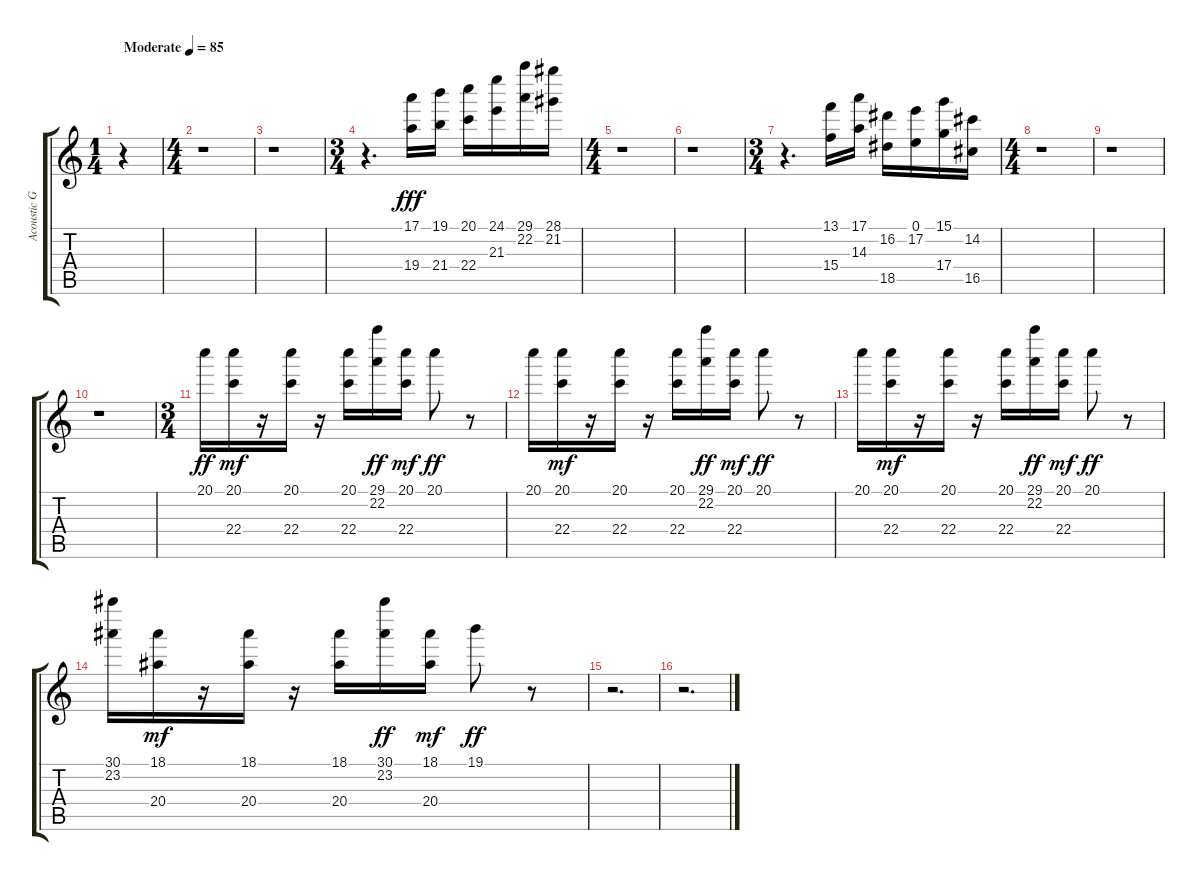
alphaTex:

\track ("Acoustic Guitar (steel)" "Acoustic G") {instrument acousticguitarsteel}
\staff {score tabs}
\tuning (E4 B3 G3 D3 A2 E2) {hide}
\ts (1 4)
\tempo (85 "Moderate")
\clef g2
\ks c
r.4{dy fff instrument acousticguitarsteel} |
\ts (4 4)
r.1 |
r.1 |
\ts (3 4)
r.4{d} (17.1 19.4).16 (19.1 21.4).16 (20.1 22.4).16 (24.1 21.3).16 (29.1 22.2).16 (28.1 21.2).16 |
\ts (4 4)
r.1 |
r.1 |
\ts (3 4)
r.4{d} (13.1 15.4).16 (17.1 14.3).16 (16.2 18.5).16 (0.1 17.2).16 (15.1 17.4).16 (14.2 16.5).16 |
\ts (4 4)
r.1 |
r.1 |
r.1 |
\ts (3 4)
20.1.16{dy ff} (20.1 22.4).16{dy mf} r.16 (20.1 22.4).16 r.16 (20.1 22.4).16 (29.1 22.2).16{dy ff} (20.1 22.4).16{dy mf} 20.1.8{dy ff} r.8 |
20.1.16 (20.1 22.4).16{dy mf} r.16 (20.1 22.4).16 r.16 (20.1 22.4).16 (29.1 22.2).16{dy ff} (20.1 22.4).16{dy mf} 20.1.8{dy ff} r.8 |
20.1.16 (20.1 22.4).16{dy mf} r.16 (20.1 22.4).16 r.16 (20.1 22.4).16 (29.1 22.2).16{dy ff} (20.1 22.4).16{dy mf} 20.1.8{dy ff} r.8 |
(30.1 23.2).16 (18.1 20.4).16{dy mf} r.16 (18.1 20.4).16 r.16 (18.1 20.4).16 (30.1 23.2).16{dy ff} (18.1 20.4).16{dy mf} 19.1.8{dy ff} r.8 |
r.2{d} |
r.2{d}
